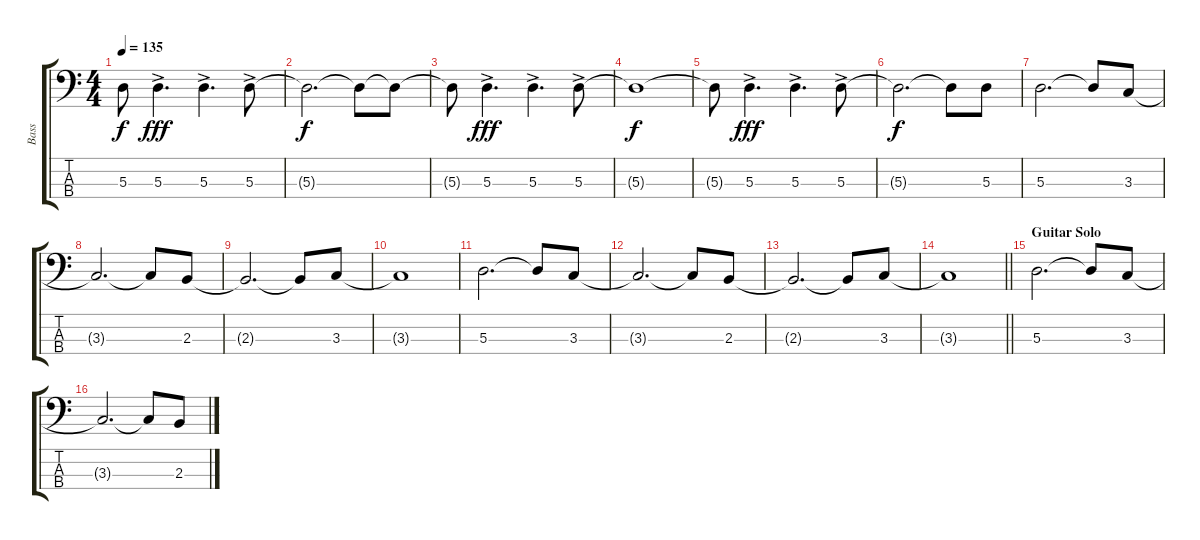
\track ("Bass" "Bass") {instrument electricbassfinger}
\staff {score tabs}
\tuning (G2 D2 A1 E1) {hide}
\ts (4 4)
\tempo 135
\clef f4
\ks c
5.3{t}.8{dy f} 5.3{ac}.4{d dy fff} 5.3{ac}.4{d} 5.3{ac}.8 |
5.3{t}.2{d dy f} 5.3{t}.8 5.3{t}.8 |
5.3{t}.8 5.3{ac}.4{d dy fff} 5.3{ac}.4{d} 5.3{ac}.8 |
5.3{t}.1{dy f} |
5.3{t}.8 5.3{ac}.4{d dy fff} 5.3{ac}.4{d} 5.3{ac}.8 |
5.3{t}.2{d dy f} 5.3{t}.8 5.3.8 |
5.3.2{d} 5.3{t}.8 3.3.8 |
3.3{t}.2{d} 3.3{t}.8 2.3.8 |
2.3{t}.2{d} 2.3{t}.8 3.3.8 |
3.3{t}.1 |
5.3.2{d} 5.3{t}.8 3.3.8 |
3.3{t}.2{d} 3.3{t}.8 2.3.8 |
2.3{t}.2{d} 2.3{t}.8 3.3.8 |
\barLineRight lightlight
3.3{t}.1 |
\section ("" "Guitar Solo")
5.3.2{d} 5.3{t}.8 3.3.8 |
3.3{t}.2{d} 3.3{t}.8 2.3.8
